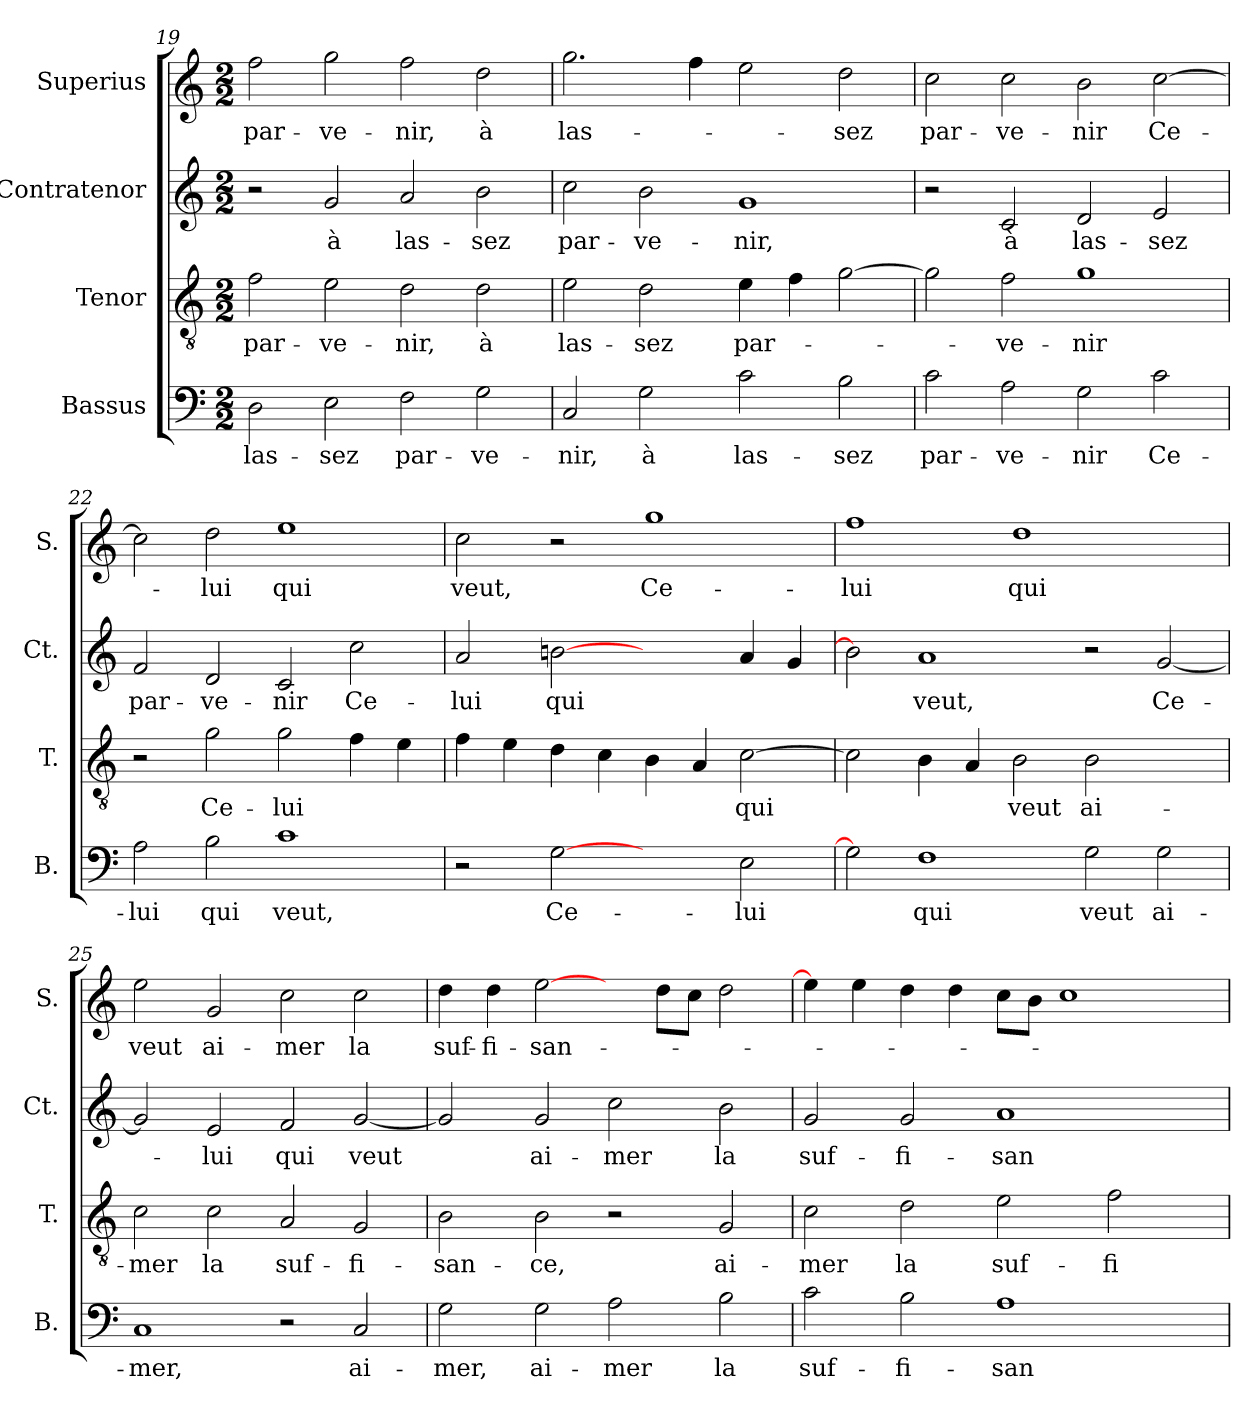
**kern	**text	**kern	**text	**kern	**text	**kern	**text
*part4	*part4	*part3	*part3	*part2	*part2	*part1	*part1
*staff4	*staff4	*staff3	*staff3	*staff2	*staff2	*staff1	*staff1
*I"Bassus	*	*I"Tenor	*	*I"Contratenor	*	*I"Superius	*
*I'B.	*	*I'T.	*	*I'Ct.	*	*I'S.	*
*clefF4	*	*clefGv2	*	*clefG2	*	*clefG2	*
*	*	*ITrd7c12	*	*	*	*	*
*k[]	*	*k[]	*	*k[]	*	*k[]	*
*C:	*	*C:	*	*C:	*	*C:	*
*M2/2	*	*M2/2	*	*M2/2	*	*M2/2	*
=19	=19	=19	=19	=19	=19	=19	=19
2D\	las-	2F\	par-	2r	.	2ff\	par-
2E\	-sez	2E\	-ve-	2g/	à	2gg\	-ve-
2F\	par-	2D\	-nir,	2a/	las-	2ff\	-nir,
2G\	-ve-	2D\	à	2b\	-sez	2dd\	à
!!LO:LB:g=z
=20	=20	=20	=20	=20	=20	=20	=20
2C/	-nir,	2E\	las-	2cc\	par-	2.gg\	las-
2G\	à	2D\	-sez	2b\	-ve-	.	.
.	.	.	.	.	.	4ff\	.
2c\	las-	4E\	par-	1g/	-nir,	2ee\	.
.	.	4F\	.	.	.	.	.
2B\	-sez	[2G\	.	.	.	2dd\	-sez
=21	=21	=21	=21	=21	=21	=21	=21
2c\	par-	2G\]	.	2r	.	2cc\	par-
2A\	-ve-	2F\	-ve-	2c/	à	2cc\	-ve-
2G\	-nir	1G\	-nir	2d/	las-	2b\	-nir
2c\	Ce-	.	.	2e/	-sez	[2cc\	Ce-
=22	=22	=22	=22	=22	=22	=22	=22
2A\	-lui	2r	.	2f/	par-	2cc\]	.
2B\	qui	2G\	Ce-	2d/	-ve-	2dd\	-lui
1c\	veut,	2G\	-lui	2c/	-nir	1ee\	qui
.	.	4F\	.	2cc\	Ce-	.	.
.	.	4E\	.	.	.	.	.
=23	=23	=23	=23	=23	=23	=23	=23
2r	.	4F\	.	2a/	-lui	2cc\	veut,
.	.	4E\	.	.	.	.	.
[2G\	Ce-	4D\	.	[2bn\	qui	2r	.
.	.	4C\	.	.	.	.	.
2ryy	.	4BB\	.	2ryy	.	1gg\	Ce-
.	.	4AA/	.	.	.	.	.
2E\	-lui	[2C\	qui	4a/	.	.	.
.	.	.	.	4g/	.	.	.
!!LO:PB:g=z
=24	=24	=24	=24	=24	=24	=24	=24
2G\]	.	2C\]	.	2b\]	.	1ff\	-lui
1F\	qui	4BB\	.	1a/	veut,	.	.
.	.	4AA/	.	.	.	.	.
.	.	2BB\	veut	.	.	1dd\	qui
2G\	veut	2BB\	ai-	2r	.	.	.
2G\	ai-	2ryy	.	[2g/	Ce-	2ryy	.
=25	=25	=25	=25	=25	=25	=25	=25
1C/	-mer,	2C\	-mer	2g/]	.	2ee\	veut
.	.	2C\	la	2e/	-lui	2g/	ai-
2r	.	2AA/	suf-	2f/	qui	2cc\	-mer
2C/	ai-	2GG/	-fi-	[2g/	veut	2cc\	la
=26	=26	=26	=26	=26	=26	=26	=26
2G\	-mer,	2BB\	-san-	2g/]	.	4dd\	suf-
.	.	.	.	.	.	4dd\	-fi-
2G\	ai-	2BB\	-ce,	2g/	ai-	[2ee\	-san-
2A\	-mer	2r	.	2cc\	-mer	4ryy	.
.	.	.	.	.	.	8dd\L	.
.	.	.	.	.	.	8cc\J	.
2B\	la	2GG/	ai-	2b\	la	2dd\	.
=27	=27	=27	=27	=27	=27	=27	=27
2c\	suf-	2C\	-mer	2g/	suf-	4ee\]	.
.	.	.	.	.	.	4ee\	.
2B\	-fi-	2D\	la	2g/	-fi-	4dd\	.
.	.	.	.	.	.	4dd\	.
1A\	-san-	2E\	suf-	1a/	-san-	8cc\L	.
.	.	.	.	.	.	8b\J	.
.	.	.	.	.	.	1cc\	.
.	.	2F\	-fi-	.	.	.	.
4ryy	.	4ryy	.	4ryy	.	.	.
=	=	=	=	=	=	=	=
*-	*-	*-	*-	*-	*-	*-	*-
